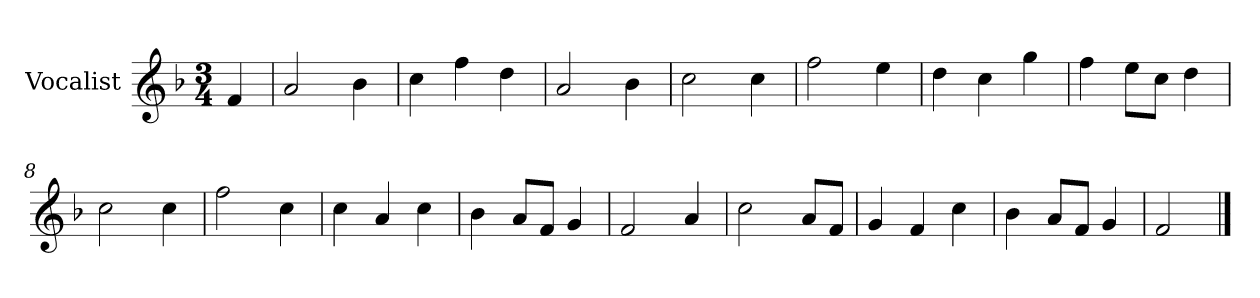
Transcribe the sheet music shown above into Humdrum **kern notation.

**kern
*part1
*staff1
*I"Vocalist
*k[b-]
*F:
*M3/4
=
4f
=1
2a
4b-
=2
4cc
4ff
4dd
=3
2a
4b-
=4
2cc
4cc
=5
2ff
4ee
=6
4dd
4cc
4gg
=7
4ff
8eeL
8ccJ
4dd
=8
2cc
4cc
=9
2ff
4cc
=10
4cc
4a
4cc
=11
4b-
8aL
8fJ
4g
=12
2f
4a
=13
2cc
8aL
8fJ
=14
4g
4f
4cc
=15
4b-
8aL
8fJ
4g
=16
2f
==
*-
